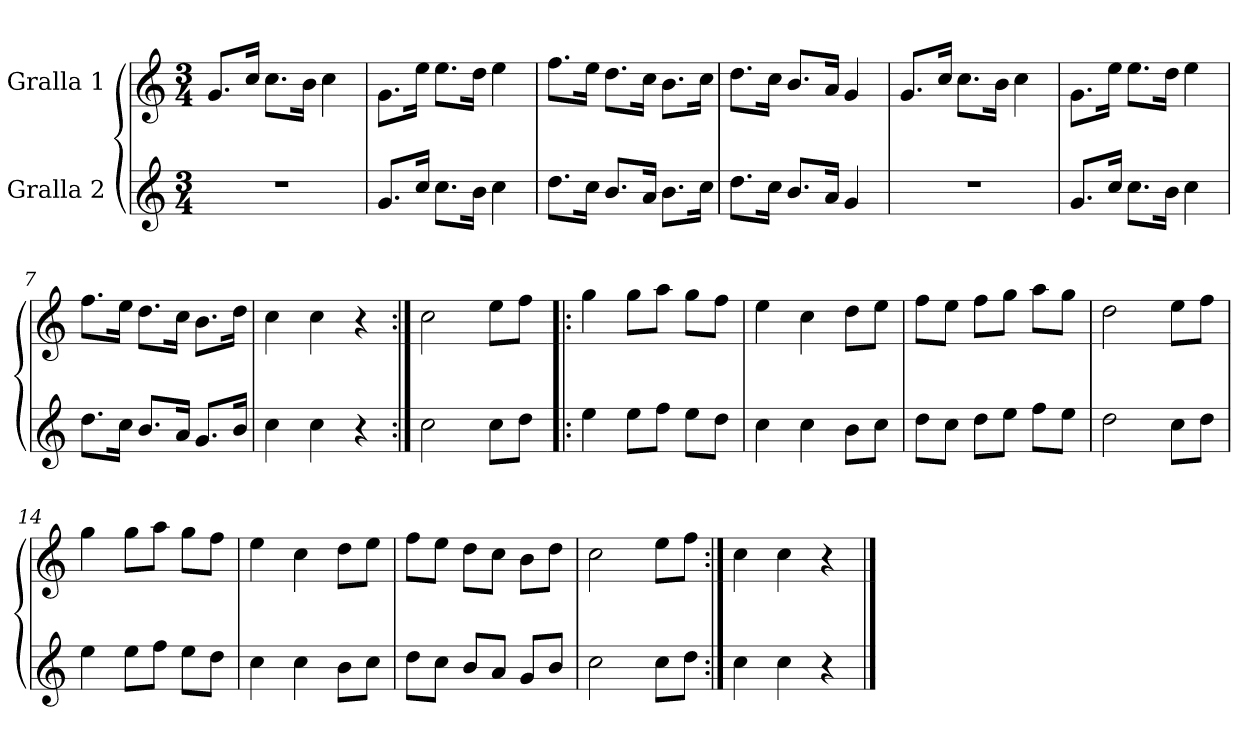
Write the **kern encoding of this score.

**kern	**kern
*part2	*part1
*staff2	*staff1
*I"Gralla 2	*I"Gralla 1
*clefG2	*clefG2
*k[]	*k[]
*M3/4	*M3/4
=1	=1
2.r	8.g/L
.	16cc/Jk
*	*MM140
.	8.cc\L
.	16b\Jk
.	4cc
=2	=2
8.g/L	8.g\L
16cc/Jk	16ee\Jk
8.cc\L	8.ee\L
16b\Jk	16dd\Jk
4cc	4ee
=3	=3
8.dd\L	8.ff\L
16cc\Jk	16ee\Jk
8.b/L	8.dd\L
16a/Jk	16cc\Jk
8.b\L	8.b\L
16cc\Jk	16cc\Jk
=4	=4
8.dd\L	8.dd\L
16cc\Jk	16cc\Jk
8.b/L	8.b/L
16a/Jk	16a/Jk
4g	4g
=5	=5
2.r	8.g/L
.	16cc/Jk
.	8.cc\L
.	16b\Jk
.	4cc
=6	=6
8.g/L	8.g\L
16cc/Jk	16ee\Jk
8.cc\L	8.ee\L
16b\Jk	16dd\Jk
4cc	4ee
=7	=7
8.dd\L	8.ff\L
16cc\Jk	16ee\Jk
8.b/L	8.dd\L
16a/Jk	16cc\Jk
8.g/L	8.b\L
16b/Jk	16dd\Jk
=8	=8
4cc	4cc
4cc	4cc
4r	4r
=9:|!	=9:|!
2cc	2cc
8cc\L	8ee\L
8dd\J	8ff\J
=10!|:	=10!|:
4ee	4gg
8ee\L	8gg\L
8ff\J	8aa\J
8ee\L	8gg\L
8dd\J	8ff\J
=11	=11
4cc	4ee
4cc	4cc
8b\L	8dd\L
8cc\J	8ee\J
=12	=12
8dd\L	8ff\L
8cc\J	8ee\J
8dd\L	8ff\L
8ee\J	8gg\J
8ff\L	8aa\L
8ee\J	8gg\J
=13	=13
2dd	2dd
8cc\L	8ee\L
8dd\J	8ff\J
=14	=14
4ee	4gg
8ee\L	8gg\L
8ff\J	8aa\J
8ee\L	8gg\L
8dd\J	8ff\J
=15	=15
4cc	4ee
4cc	4cc
8b\L	8dd\L
8cc\J	8ee\J
=16	=16
8dd\L	8ff\L
8cc\J	8ee\J
8b/L	8dd\L
8a/J	8cc\J
8g/L	8b\L
8b/J	8dd\J
=17	=17
2cc	2cc
8cc\L	8ee\L
8dd\J	8ff\J
=18:|!	=18:|!
4cc	4cc
4cc	4cc
4r	4r
==	==
*-	*-
